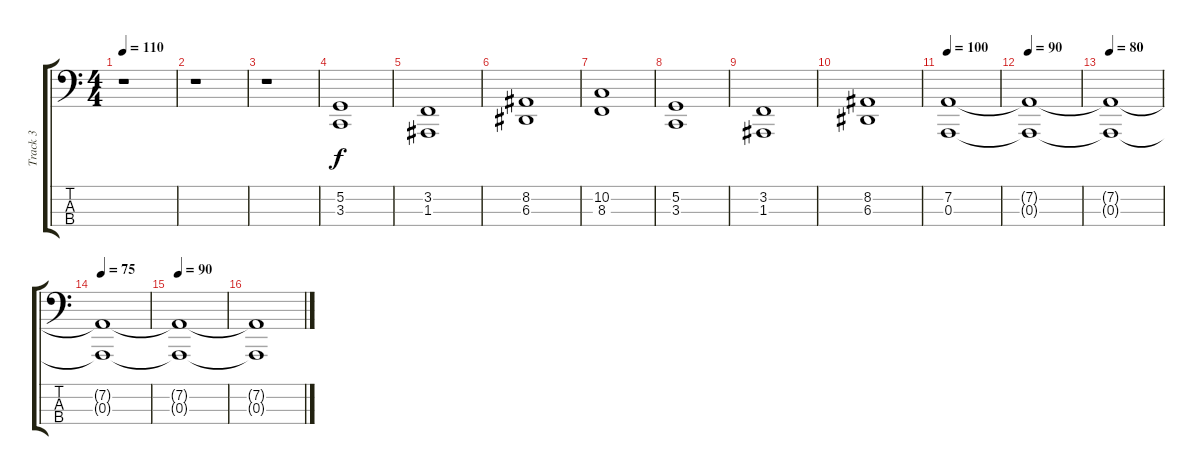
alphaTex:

\track ("Track 3" "Track 3") {instrument tremolostrings}
\staff {score tabs}
\tuning (G2 D2 A1 E1) {hide}
\ts (4 4)
\tempo 110
\clef f4
\ks c
r.1{dy f} |
r.1 |
r.1 |
(5.2 3.3).1 |
(3.2 1.3).1 |
(8.2 6.3).1 |
(10.2 8.3).1 |
(5.2 3.3).1 |
(3.2 1.3).1 |
(8.2 6.3).1 |
\tempo 100
(7.2 0.3).1 |
\tempo 90
(7.2{t} 0.3{t}).1 |
\tempo 80
(7.2{t} 0.3{t}).1 |
\tempo 75
(7.2{t} 0.3{t}).1 |
\tempo 90
(7.2{t} 0.3{t}).1 |
(7.2{t} 0.3{t}).1
